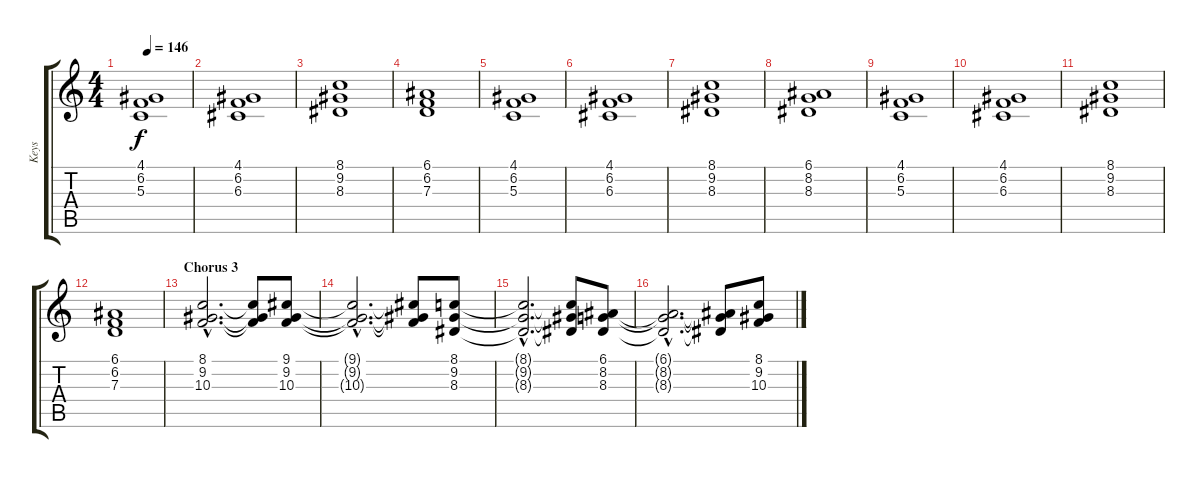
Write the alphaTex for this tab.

\track ("Keys" "Keys") {instrument choiraahs}
\staff {score tabs}
\tuning (E4 B3 G3 D3 A2 E2) {hide}
\ts (4 4)
\tempo 146
\clef g2
\ks c
(4.1 6.2 5.3).1{dy f} |
(4.1 6.2 6.3).1 |
(8.1 9.2 8.3).1 |
(6.1 6.2 7.3).1 |
(4.1 6.2 5.3).1 |
(4.1 6.2 6.3).1 |
(8.1 9.2 8.3).1 |
(6.1 8.2 8.3).1 |
(4.1 6.2 5.3).1 |
(4.1 6.2 6.3).1 |
(8.1 9.2 8.3).1 |
(6.1 6.2 7.3).1 |
\section ("" "Chorus 3")
(8.1{hac} 9.2{hac} 10.3{hac}).2{d} (8.1{t} 9.2{t} 10.3{t}).8 (9.1 9.2 10.3).8 |
(9.1{hac t} 9.2{hac t} 10.3{hac t}).2{d} (9.1{t} 9.2{t} 10.3{t}).8 (8.1 9.2 8.3).8 |
(8.1{hac t} 9.2{hac t} 8.3{hac t}).2{d} (8.1{t} 9.2{t} 8.3{t}).8 (6.1 8.2 8.3).8 |
(6.1{hac t} 8.2{hac t} 8.3{hac t}).2{d} (6.1{t} 8.2{t} 8.3{t}).8 (8.1 9.2 10.3).8
